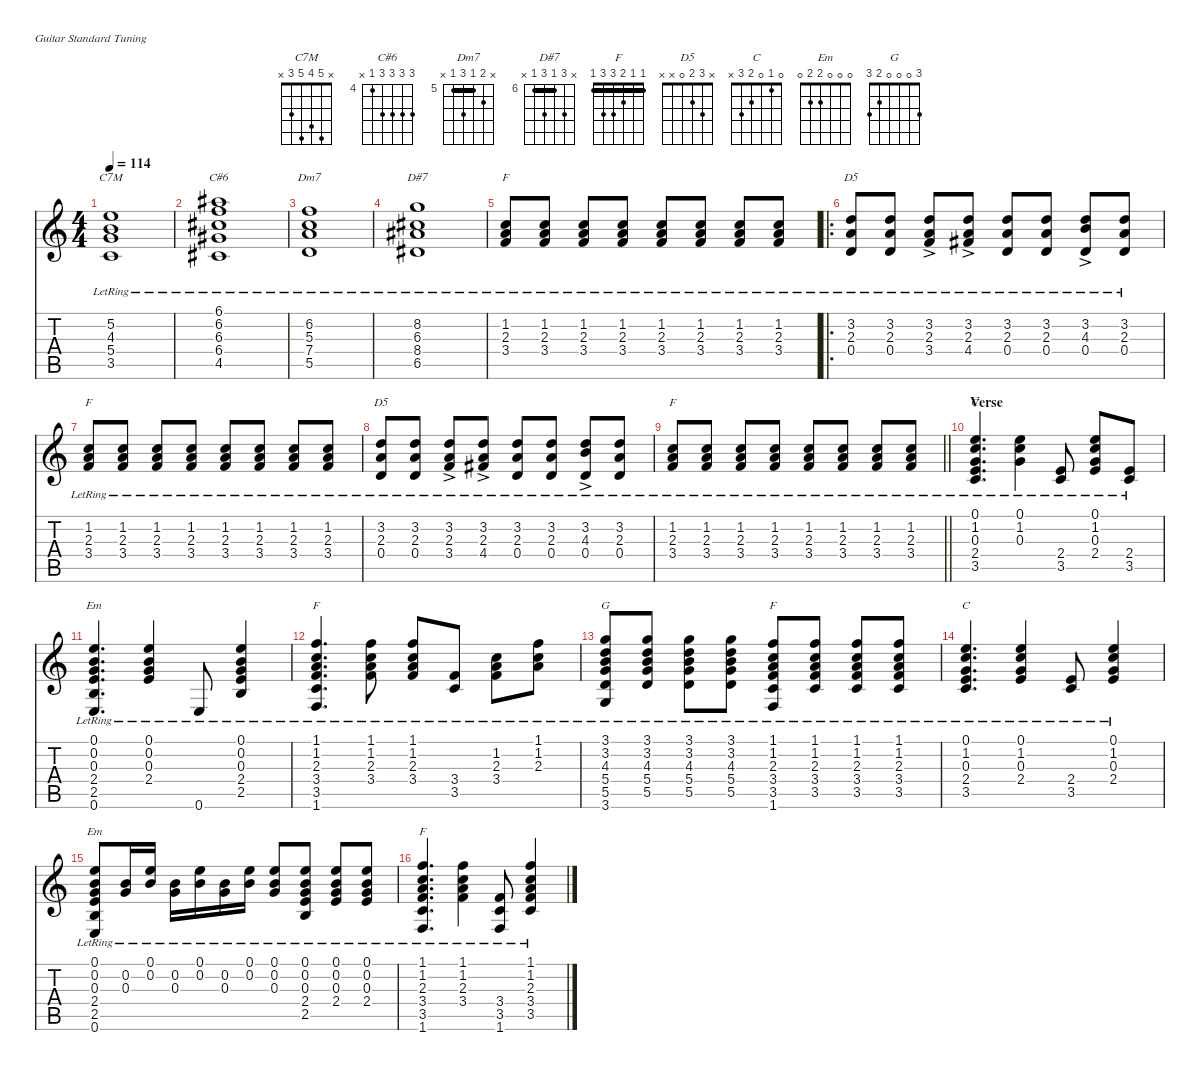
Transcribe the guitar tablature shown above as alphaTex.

\defaultSystemsLayout 4
\hideDynamics
\bracketExtendMode nobrackets
\singleTrackTrackNamePolicy hidden
\multiTrackTrackNamePolicy hidden
\firstSystemTrackNameMode fullname
\firstSystemTrackNameOrientation horizontal
\otherSystemsTrackNameOrientation horizontal
\track ("Rhythm" "s.guit.") {instrument acousticguitarsteel}
\staff {score tabs}
\tuning (E4 B3 G3 D3 A2 E2)
\chord ("C7M" x 5 4 5 3 x)
\chord ("C#6" 6 6 6 6 4 x) {firstfret 4}
\chord ("Dm7" x 6 5 7 5 x) {firstfret 5 barre 5}
\chord ("D#7" x 8 6 8 6 x) {firstfret 6 barre 6}
\chord ("F" x 1 2 3 x x)
\chord ("D5" x 3 2 0 x x)
\chord ("C" 0 1 0 2 3 x)
\chord ("Em" 0 0 0 2 2 0)
\chord ("F" 1 1 2 3 3 1) {barre (1 1)}
\chord ("G" 3 0 0 0 2 3)
\ts (4 4)
\beaming (8 2 2 2 2)
\tempo 114
\clef g2
\ks c
(5.2{lr} 4.3{lr} 5.4{lr} 3.5{lr}).1{ch "C7M" dy f instrument acousticguitarsteel beam Up} |
(6.1{lr acc #} 6.2{lr} 6.3{lr acc #} 6.4{lr acc #} 4.5{lr acc #}).1{ch "C#6" beam Down} |
(6.2{lr} 5.3{lr} 7.4{lr} 5.5{lr}).1{ch "Dm7" beam Up} |
(8.2{lr} 6.3{lr acc #} 8.4{lr acc #} 6.5{lr acc #}).1{ch "D#7" beam Down} |
(1.2{lr} 2.3{lr} 3.4{lr}).8{ch "F" beam Up} (1.2{lr} 2.3{lr} 3.4{lr}).8{beam Up} (1.2{lr} 2.3{lr} 3.4{lr}).8{beam Up} (1.2{lr} 2.3{lr} 3.4{lr}).8{beam Up} (1.2{lr} 2.3{lr} 3.4{lr}).8{beam Up} (1.2{lr} 2.3{lr} 3.4{lr}).8{beam Up} (1.2{lr} 2.3{lr} 3.4{lr}).8{beam Up} (1.2{lr} 2.3{lr} 3.4{lr}).8{beam Up} |
\ro
(3.2{lr} 2.3{lr} 0.4{lr}).8{ch "D5" dy mf beam Up} (3.2{lr} 2.3{lr} 0.4{lr}).8{beam Up} (3.2{lr} 2.3{lr} 3.4{ac lr}).8{beam Up} (3.2{lr} 2.3{lr} 4.4{ac lr acc #}).8{beam Up} (3.2{lr} 2.3{lr} 0.4{lr}).8{beam Up} (3.2{lr} 2.3{lr} 0.4{lr}).8{beam Up} (3.2{lr} 4.3{ac lr} 0.4{lr}).8{beam Up} (3.2{lr} 2.3{lr} 0.4{lr}).8{beam Up} |
(1.2{lr} 2.3{lr} 3.4{lr}).8{ch "F" dy f beam Up} (1.2{lr} 2.3{lr} 3.4{lr}).8{dy mf beam Up} (1.2{lr} 2.3{lr} 3.4{lr}).8{beam Up} (1.2{lr} 2.3{lr} 3.4{lr}).8{dy f beam Up} (1.2{lr} 2.3{lr} 3.4{lr}).8{dy mf beam Up} (1.2{lr} 2.3{lr} 3.4{lr}).8{beam Up} (1.2{lr} 2.3{lr} 3.4{lr}).8{dy f beam Up} (1.2{lr} 2.3{lr} 3.4{lr}).8{dy mf beam Up} |
(3.2{lr} 2.3{lr} 0.4{lr}).8{ch "D5" beam Up} (3.2{lr} 2.3{lr} 0.4{lr}).8{beam Up} (3.2{lr} 2.3{lr} 3.4{ac lr}).8{beam Up} (3.2{lr} 2.3{lr} 4.4{ac lr acc #}).8{beam Up} (3.2{lr} 2.3{lr} 0.4{lr}).8{beam Up} (3.2{lr} 2.3{lr} 0.4{lr}).8{beam Up} (3.2{lr} 4.3{ac lr} 0.4{lr}).8{beam Up} (3.2{lr} 2.3{lr} 0.4{lr}).8{beam Up} |
\barLineRight lightlight
(1.2{lr} 2.3{lr} 3.4{lr}).8{ch "F" dy f beam Up} (1.2{lr} 2.3{lr} 3.4{lr}).8{dy mf beam Up} (1.2{lr} 2.3{lr} 3.4{lr}).8{beam Up} (1.2{lr} 2.3{lr} 3.4{lr}).8{dy f beam Up} (1.2{lr} 2.3{lr} 3.4{lr}).8{dy mf beam Up} (1.2{lr} 2.3{lr} 3.4{lr}).8{beam Up} (1.2{lr} 2.3{lr} 3.4{lr}).8{dy f beam Up} (1.2{lr} 2.3{lr} 3.4{lr}).8{dy mf beam Up} |
\section ("" "Verse")
(0.1{lr} 1.2{lr} 0.3{lr} 2.4{lr} 3.5{lr}).4{d ch "C" dy f beam Up} (0.1{lr} 1.2{lr} 0.3{lr}).4{beam Down} (2.4{lr} 3.5{lr}).8{beam Up} (0.1{lr} 1.2{lr} 0.3{lr} 2.4{lr}).8{beam Up} (2.4{lr} 3.5{lr}).8{beam Up} |
(0.1{lr} 0.2{lr} 0.3{lr} 2.4{lr} 2.5{lr} 0.6{lr}).4{d ch "Em" beam Up} (0.1{lr} 0.2{lr} 0.3{lr} 2.4{lr}).4{beam Up} 0.6{lr}.8{beam Up} (0.1{lr} 0.2{lr} 0.3{lr} 2.4{lr} 2.5{lr}).4{beam Up} |
(1.1{lr} 1.2{lr} 2.3{lr} 3.4{lr} 3.5{lr} 1.6{lr}).4{d ch "F" beam Up} (1.1{lr} 1.2{lr} 2.3{lr} 3.4{lr}).8{beam Down} (1.1{lr} 1.2{lr} 2.3{lr} 3.4{lr}).8{beam Up} (3.4{lr} 3.5{lr}).8{beam Up} (1.2{lr} 2.3{lr} 3.4{lr}).8{beam Down} (1.1{lr} 1.2{lr} 2.3{lr}).8{beam Down} |
(3.1{lr} 3.2{lr} 4.3{lr} 5.4{lr} 5.5{lr} 3.6{lr}).8{ch "G" beam Up} (3.1{lr} 3.2{lr} 4.3{lr} 5.4{lr} 5.5{lr}).8{dy mf beam Up} (3.1{lr} 3.2{lr} 4.3{lr} 5.4{lr} 5.5{lr}).8{beam Down} (3.1{lr} 3.2{lr} 4.3{lr} 5.4{lr} 5.5{lr}).8{beam Down} (1.1{lr} 1.2{lr} 2.3{lr} 3.4{lr} 3.5{lr} 1.6{lr}).8{ch "F" dy f beam Up} (1.1{lr} 1.2{lr} 2.3{lr} 3.4{lr} 3.5{lr}).8{dy mf beam Up} (1.1{lr} 1.2{lr} 2.3{lr} 3.4{lr} 3.5{lr}).8{beam Up} (1.1{lr} 1.2{lr} 2.3{lr} 3.4{lr} 3.5{lr}).8{beam Up} |
(0.1{lr} 1.2{lr} 0.3{lr} 2.4{lr} 3.5{lr}).4{d ch "C" dy f beam Up} (0.1{lr} 1.2{lr} 0.3{lr} 2.4{lr}).4{beam Up} (2.4{lr} 3.5{lr}).8{beam Up} (0.1{lr} 1.2{lr} 0.3{lr} 2.4{lr}).4{beam Up} |
(0.1{lr} 0.2{lr} 0.3{lr} 2.4{lr} 2.5{lr} 0.6{lr}).8{ch "Em" beam Up} (0.2{lr} 0.3{lr}).16{dy mp beam Up} (0.1{lr} 0.2{lr}).16{beam Up} (0.2{lr} 0.3{lr}).16{beam Down} (0.1{lr} 0.2{lr}).16{beam Down} (0.2{lr} 0.3{lr}).16{beam Down} (0.1{lr} 0.2{lr}).16{beam Down} (0.1{lr} 0.2{lr} 0.3{lr}).8{dy f beam Up} (0.1{lr} 0.2{lr} 0.3{lr} 2.4{lr} 2.5{lr}).8{beam Up} (0.1{lr} 0.2{lr} 0.3{lr} 2.4{lr}).8{beam Up} (0.1{lr} 0.2{lr} 0.3{lr} 2.4{lr}).8{beam Up} |
(1.1{lr} 1.2{lr} 2.3{lr} 3.4{lr} 3.5{lr} 1.6{lr}).4{d ch "F" beam Up} (1.1{lr} 1.2{lr} 2.3{lr} 3.4{lr}).4{beam Down} (3.4{lr} 3.5{lr} 1.6{lr}).8{beam Up} (1.1{lr} 1.2{lr} 2.3{lr} 3.4{lr} 3.5{lr}).4{beam Up}
